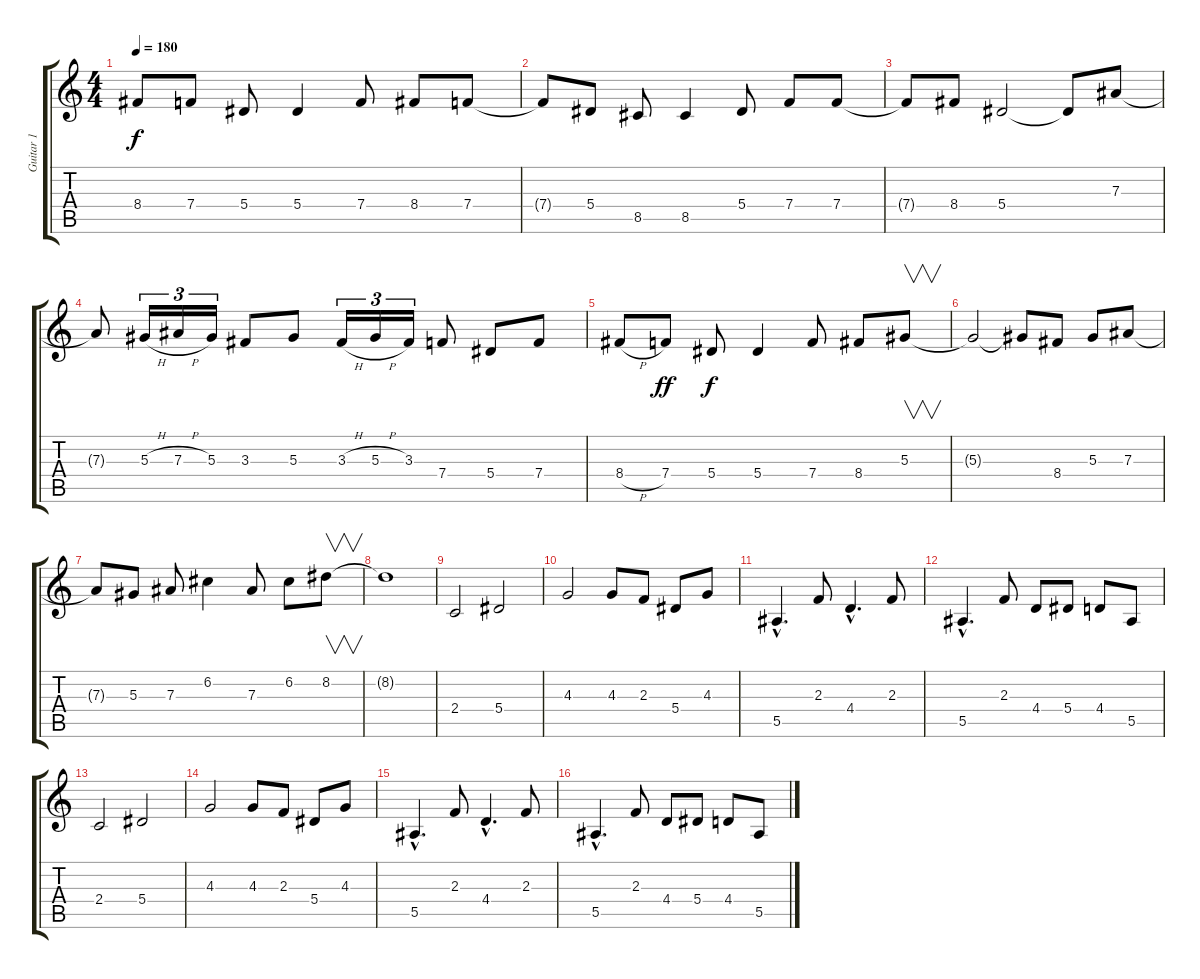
\track ("Guitar 1" "Guitar 1") {instrument distortionguitar}
\staff {score tabs}
\tuning (C4 G3 Eb3 Bb2 F2 C2) {hide}
\ts (4 4)
\tempo 180
\clef g2
\ks c
8.4{t}.8{dy f} 7.4.8 5.4.8 5.4.4 7.4.8 8.4.8 7.4.8 |
7.4{t}.8 5.4.8 8.5.8 8.5.4 5.4.8 7.4.8 7.4.8 |
7.4{t}.8 8.4.8 5.4.2 5.4{t}.8 7.3.8 |
7.3{t}.8 5.3{h}.16{tu (3 2)} 7.3{h}.16{tu (3 2)} 5.3.16{tu (3 2)} 3.3.8 5.3.8 3.3{h}.16{tu (3 2)} 5.3{h}.16{tu (3 2)} 3.3.16{tu (3 2)} 7.4.8 5.4.8 7.4.8 |
8.4{h}.8 7.4.8{dy ff} 5.4.8{dy f} 5.4.4 7.4.8 8.4.8 5.3.8{v} |
5.3{t}.2 5.3{t}.8 8.4.8 5.3.8 7.3.8 |
7.3{t}.8 5.3.8 7.3.8 6.2.4 7.3.8 6.2.8 8.2.8{v} |
8.2{t}.1 |
2.4.2 5.4.2 |
4.3.2 4.3.8 2.3.8 5.4.8 4.3.8 |
5.5{hac}.4{d} 2.3.8 4.4{hac}.4{d} 2.3.8 |
5.5{hac}.4{d} 2.3.8 4.4.8 5.4.8 4.4.8 5.5.8 |
2.4.2 5.4.2 |
4.3.2 4.3.8 2.3.8 5.4.8 4.3.8 |
5.5{hac}.4{d} 2.3.8 4.4{hac}.4{d} 2.3.8 |
5.5{hac}.4{d} 2.3.8 4.4.8 5.4.8 4.4.8 5.5.8
